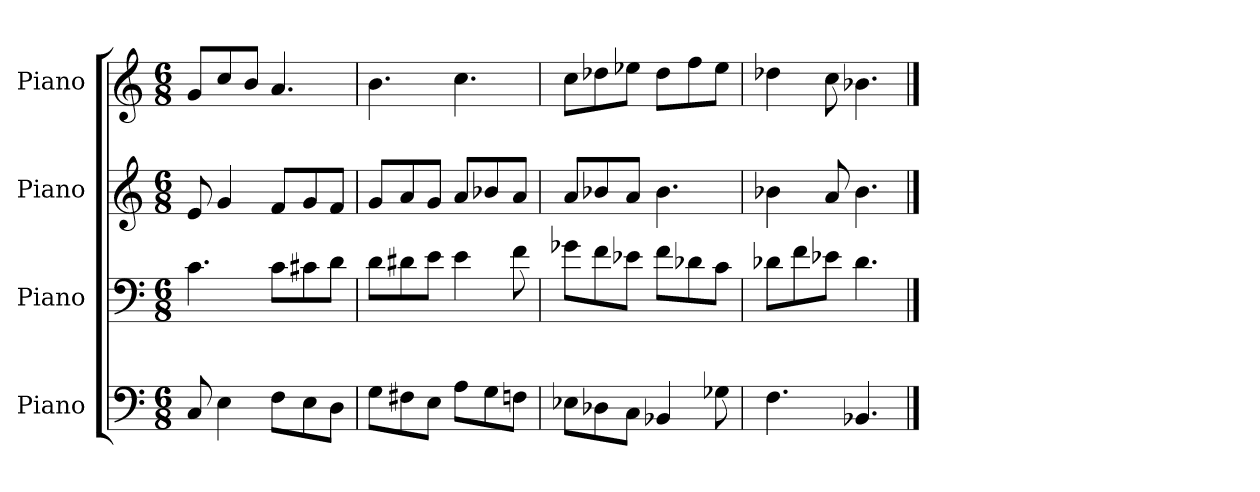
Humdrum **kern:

**kern	**kern	**kern	**kern
*part4	*part3	*part2	*part1
*staff4	*staff3	*staff2	*staff1
*I"Piano	*I"Piano	*I"Piano	*I"Piano
*I'Pno	*I'Pno	*I'Pno	*I'Pno
*clefF4	*clefF4	*clefG2	*clefG2
*k[]	*k[]	*k[]	*k[]
*M6/8	*M6/8	*M6/8	*M6/8
=1	=1	=1	=1
8C/	4.c\	8e/	8g/L
4E\	.	4g/	8cc/
.	.	.	8b/J
8F\L	8c\L	8f/L	4.a/
8E\	8c#X\	8g/	.
8D\J	8d\J	8f/J	.
=2	=2	=2	=2
8G\L	8d\L	8g/L	4.b\
8F#X\	8d#X\	8a/	.
8E\J	8e\J	8g/J	.
8A\L	4e\	8a/L	4.cc\
8G\	.	8b-X/	.
8Fn\J	8f\	8a/J	.
=3	=3	=3	=3
8E-X\L	8g-X\L	8a/L	8cc\L
8D-X\	8f\	8b-X/	8dd-X\
8C\J	8e-X\J	8a/J	8ee-X\J
4BB-X/	8f\L	4.b-\	8dd-\L
.	8d-X\	.	8ff\
8G-X\	8c\J	.	8ee-\J
=4	=4	=4	=4
4.F\	8d-X\L	4b-X\	4dd-X\
.	8f\	.	.
.	8e-X\J	8a/	8cc\
4.BB-X/	4.d-\	4.b-\	4.b-X\
==	==	==	==
*-	*-	*-	*-
